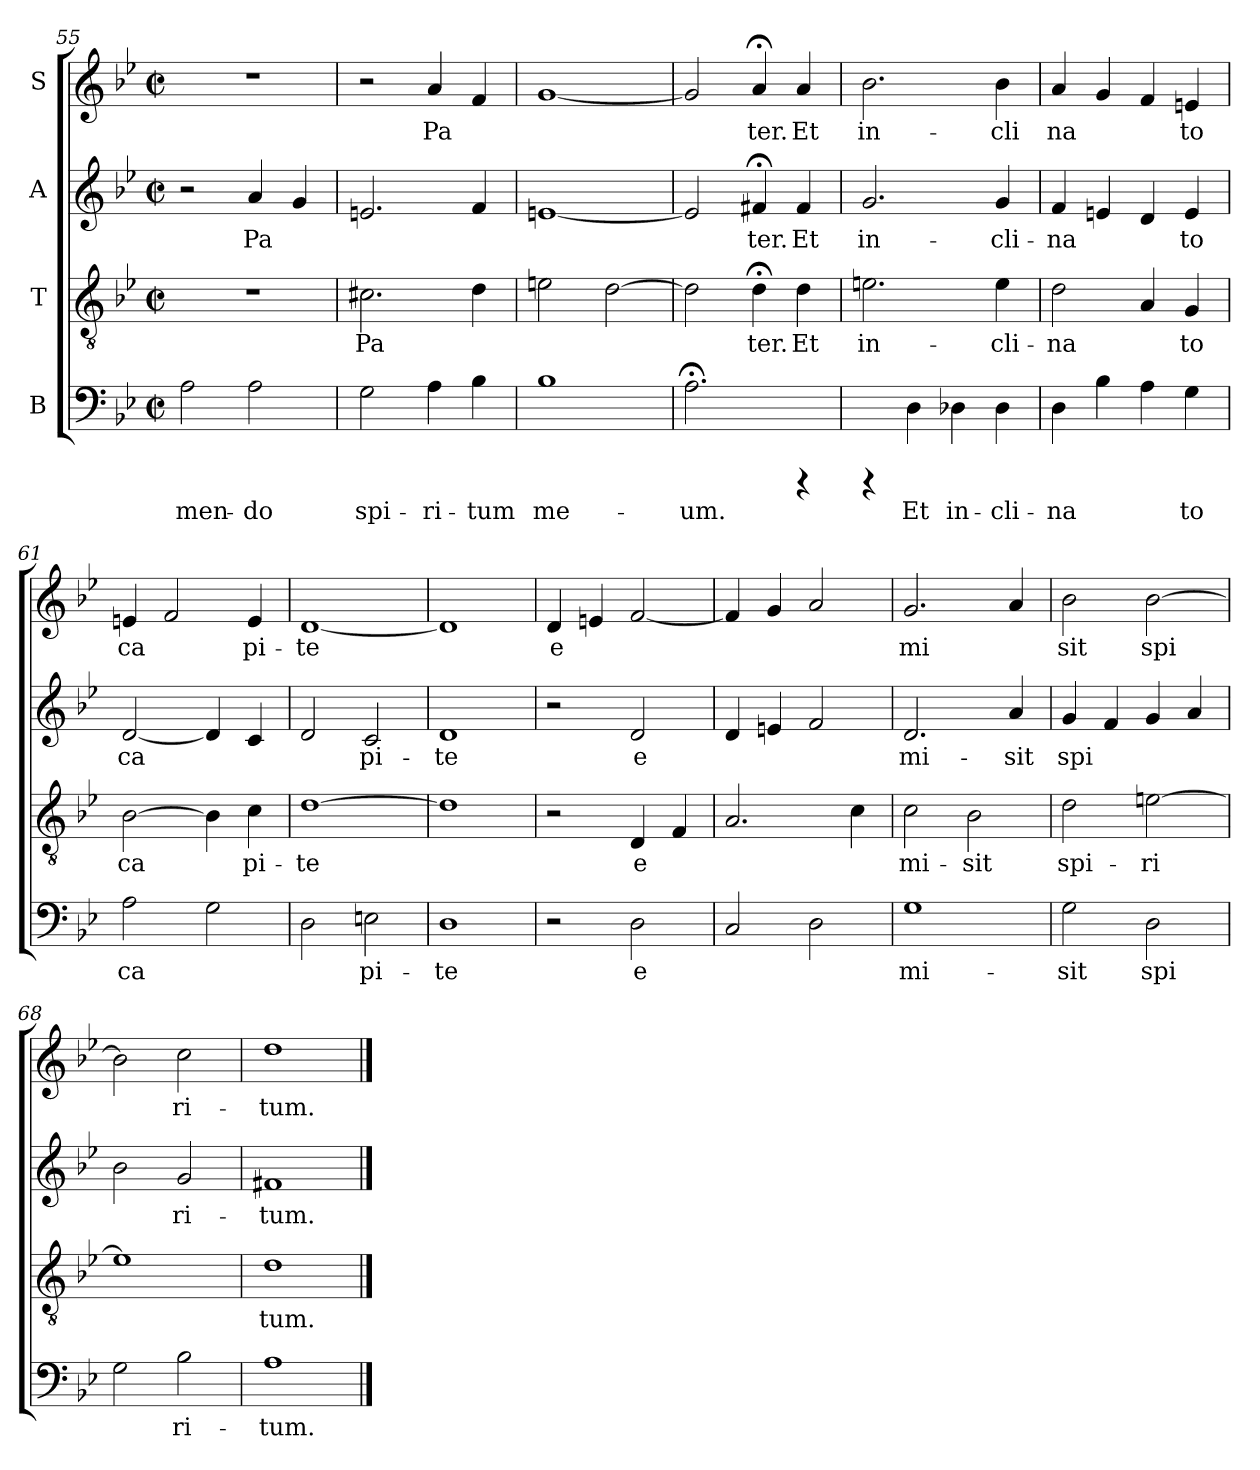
**kern	**text	**kern	**text	**kern	**text	**kern	**text
*part4	*part4	*part3	*part3	*part2	*part2	*part1	*part1
*staff4	*staff4	*staff3	*staff3	*staff2	*staff2	*staff1	*staff1
*I"B	*	*I"T	*	*I"A	*	*I"S	*
*clefF4	*	*clefGv2	*	*clefG2	*	*clefG2	*
*k[b-e-]	*	*k[b-e-]	*	*k[b-e-]	*	*k[b-e-]	*
*B-:	*	*B-:	*	*B-:	*	*B-:	*
*M2/2	*	*M2/2	*	*M2/2	*	*M2/2	*
*met(c|)	*	*met(c|)	*	*met(c|)	*	*met(c|)	*
=55	=55	=55	=55	=55	=55	=55	=55
!	!LO:LY:b:cj	!	!	!	!	!	!
2A\	-men-	1r	.	2r	.	1r	.
!	!LO:LY:b:cj	!	!	!	!LO:LY:b:cj	!	!
2A\	-do	.	.	4a/	Pa	.	.
!	!	!	!	!	!LO:LY:b:cj	!	!
.	.	.	.	4g/	.	.	.
=56	=56	=56	=56	=56	=56	=56	=56
!	!LO:LY:b:cj	!	!LO:LY:b:cj	!	!LO:LY:b:cj	!	!
2G\	spi-	2.c#X\	Pa	2.en/	.	2r	.
!	!LO:LY:b:cj	!	!	!	!	!	!LO:LY:b:cj
4A\	-ri-	.	.	.	.	4a/	Pa
!	!LO:LY:b:cj	!	!LO:LY:b:cj	!	!LO:LY:b:cj	!	!LO:LY:b:cj
4B-\	-tum	4d\	.	4f/	.	4f/	.
=57	=57	=57	=57	=57	=57	=57	=57
!	!LO:LY:b:cj	!	!LO:LY:b:cj	!	!LO:LY:b:cj	!	!LO:LY:b:cj
1B-	me-	2en\	.	[<1en	.	[<1g	.
!	!	!	!LO:LY:b:cj	!	!	!	!
.	.	[>2d\	.	.	.	.	.
=58	=58	=58	=58	=58	=58	=58	=58
!	!LO:LY:b:cj	!	!LO:LY:b:cj	!	!LO:LY:b:cj	!	!LO:LY:b:cj
2.A;<\	-um.	2d\]	.	2e/]	.	2g/]	.
!	!	!	!LO:LY:b:cj	!	!LO:LY:b:cj	!	!LO:LY:b:cj
.	.	4d;<\	ter.	4f#X;</	ter.	4a;</	ter.
!	!	!	!LO:LY:b:cj	!	!LO:LY:b:cj	!	!LO:LY:b:cj
4rCCC	.	4d\	Et	4f#/	Et	4a/	Et
!!LO:LB:g=z
=59	=59	=59	=59	=59	=59	=59	=59
!	!	!	!LO:LY:b:cj	!	!LO:LY:b:cj	!	!LO:LY:b:cj
4rCCC	.	2.en\	in-	2.g/	in-	2.b-\	in-
!	!LO:LY:b:cj	!	!	!	!	!	!
4D\	Et	.	.	.	.	.	.
!	!LO:LY:b:cj	!	!	!	!	!	!
4D-X\	in-	.	.	.	.	.	.
!	!LO:LY:b:cj	!	!LO:LY:b:cj	!	!LO:LY:b:cj	!	!LO:LY:b:cj
4D-\	-cli-	4e\	-cli-	4g/	-cli-	4b-\	-cli
=60	=60	=60	=60	=60	=60	=60	=60
!	!LO:LY:b:cj	!	!LO:LY:b:cj	!	!LO:LY:b:cj	!	!LO:LY:b:cj
4D\	-na	2d\	-na	4f/	-na	4a/	na
!	!LO:LY:b:cj	!	!	!	!LO:LY:b:cj	!	!LO:LY:b:cj
4B-\	.	.	.	4en/	.	4g/	.
!	!LO:LY:b:cj	!	!LO:LY:b:cj	!	!LO:LY:b:cj	!	!LO:LY:b:cj
4A\	.	4A/	.	4d/	.	4f/	.
!	!LO:LY:b:cj	!	!LO:LY:b:cj	!	!LO:LY:b:cj	!	!LO:LY:b:cj
4G\	to	4G/	to	4e/	to	4en/	to
=61	=61	=61	=61	=61	=61	=61	=61
!	!LO:LY:b:cj	!	!LO:LY:b:cj	!	!LO:LY:b:cj	!	!LO:LY:b:cj
2A\	ca	[>2B-\	ca	[<2d/	ca	4en/	ca
!	!	!	!	!	!	!	!LO:LY:b:cj
.	.	.	.	.	.	2f/	.
!	!LO:LY:b:cj	!	!LO:LY:b:cj	!	!LO:LY:b:cj	!	!
2G\	.	4B-\]	.	4d/]	.	.	.
!	!	!	!LO:LY:b:cj	!	!LO:LY:b:cj	!	!LO:LY:b:cj
.	.	4c\	pi-	4c/	.	4e/	pi-
=62	=62	=62	=62	=62	=62	=62	=62
!	!LO:LY:b:cj	!	!LO:LY:b:cj	!	!LO:LY:b:cj	!	!LO:LY:b:cj
2D\	.	[>1d	-te	2d/	.	[<1d	-te
!	!LO:LY:b:cj	!	!	!	!LO:LY:b:cj	!	!
2En\	pi-	.	.	2c/	pi-	.	.
=63	=63	=63	=63	=63	=63	=63	=63
!	!LO:LY:b:cj	!	!LO:LY:b:cj	!	!LO:LY:b:cj	!	!LO:LY:b:cj
1D	-te	1d]	.	1d	-te	1d]	.
=64	=64	=64	=64	=64	=64	=64	=64
!	!	!	!	!	!	!	!LO:LY:b:cj
2r	.	2r	.	2r	.	4d/	e
!	!	!	!	!	!	!	!LO:LY:b:cj
.	.	.	.	.	.	4en/	.
!	!LO:LY:b:cj	!	!LO:LY:b:cj	!	!LO:LY:b:cj	!	!LO:LY:b:cj
2D\	e	4D/	e	2d/	e	[<2f/	.
!	!	!	!LO:LY:b:cj	!	!	!	!
.	.	4F/	.	.	.	.	.
!!LO:LB:g=z
=65	=65	=65	=65	=65	=65	=65	=65
!	!LO:LY:b:cj	!	!LO:LY:b:cj	!	!LO:LY:b:cj	!	!LO:LY:b:cj
2C/	.	2.A/	.	4d/	.	4f/]	.
!	!	!	!	!	!LO:LY:b:cj	!	!LO:LY:b:cj
.	.	.	.	4en/	.	4g/	.
!	!LO:LY:b:cj	!	!	!	!LO:LY:b:cj	!	!LO:LY:b:cj
2D\	.	.	.	2f/	.	2a/	.
!	!	!	!LO:LY:b:cj	!	!	!	!
.	.	4c\	.	.	.	.	.
=66	=66	=66	=66	=66	=66	=66	=66
!	!LO:LY:b:cj	!	!LO:LY:b:cj	!	!LO:LY:b:cj	!	!LO:LY:b:cj
1G	mi-	2c\	mi-	2.d/	mi-	2.g/	mi
!	!	!	!LO:LY:b:cj	!	!	!	!
.	.	2B-\	-sit	.	.	.	.
!	!	!	!	!	!LO:LY:b:cj	!	!LO:LY:b:cj
.	.	.	.	4a/	-sit	4a/	.
=67	=67	=67	=67	=67	=67	=67	=67
!	!LO:LY:b:cj	!	!LO:LY:b:cj	!	!LO:LY:b:cj	!	!LO:LY:b:cj
2G\	-sit	2d\	spi-	4g/	spi	2b-\	sit
!	!	!	!	!	!LO:LY:b:cj	!	!
.	.	.	.	4f/	.	.	.
!	!LO:LY:b:cj	!	!LO:LY:b:cj	!	!LO:LY:b:cj	!	!LO:LY:b:cj
2D\	spi	[>2en\	-ri	4g/	.	[>2b-\	spi-
!	!	!	!	!	!LO:LY:b:cj	!	!
.	.	.	.	4a/	.	.	.
=68	=68	=68	=68	=68	=68	=68	=68
!	!LO:LY:b:cj	!	!LO:LY:b:cj	!	!LO:LY:b:cj	!	!LO:LY:b:cj
2G\	.	1e]	.	2b-\	.	2b-\]	--
!	!LO:LY:b:cj	!	!	!	!LO:LY:b:cj	!	!LO:LY:b:cj
2B-\	ri-	.	.	2g/	ri-	2cc\	-ri-
=69	=69	=69	=69	=69	=69	=69	=69
!	!LO:LY:b:cj	!	!LO:LY:b:cj	!	!LO:LY:b:cj	!	!LO:LY:b:cj
1A	-tum.	1d	tum.	1f#X	-tum.	1dd	-tum.
==	==	==	==	==	==	==	==
*-	*-	*-	*-	*-	*-	*-	*-
